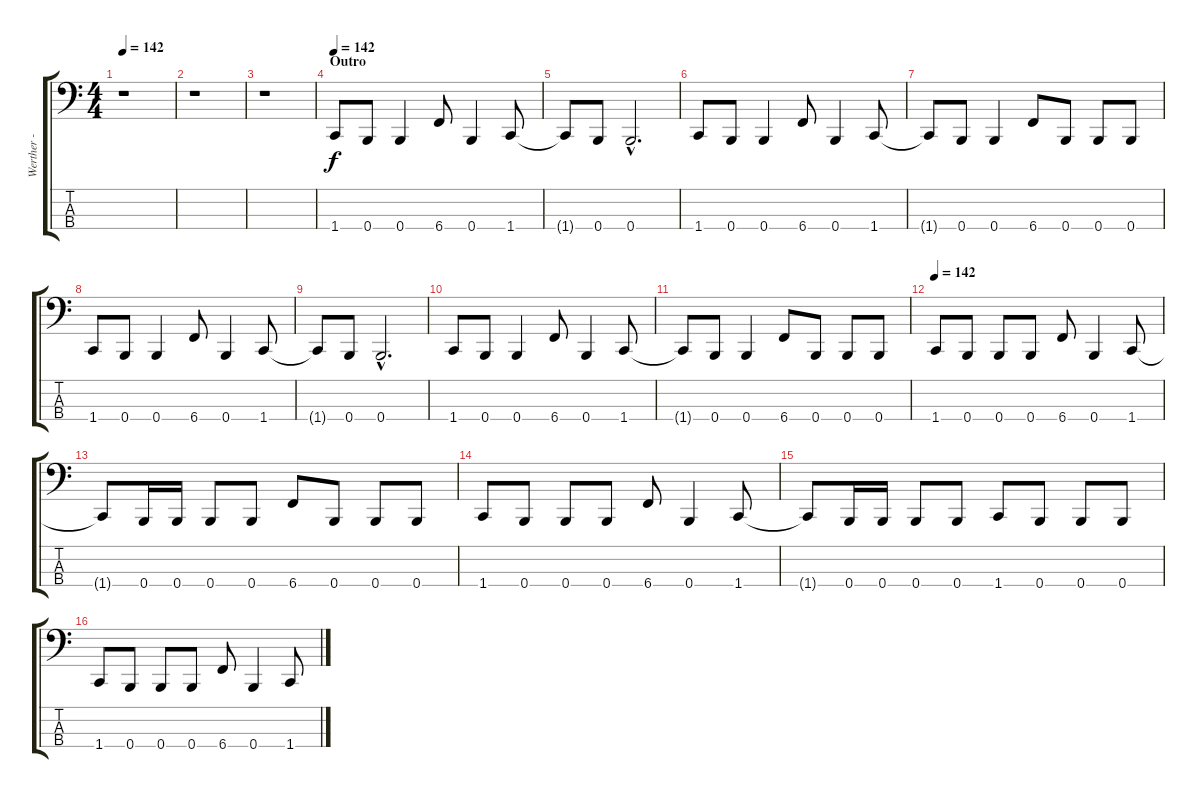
\track ("Werther - Basse" "Werther - ") {instrument electricbasspick}
\staff {score tabs}
\tuning (E2 B1 Gb1 B0) {hide}
\ts (4 4)
\tempo 142
\clef f4
\ks c
r.1{dy f} |
r.1 |
r.1 |
\section ("" "Outro")
\tempo 142
1.4.8{volume 16 balance 8 instrument electricbasspick} 0.4.8 0.4.4 6.4.8 0.4.4 1.4.8 |
1.4{t}.8 0.4.8 0.4{hac}.2{d} |
1.4.8 0.4.8 0.4.4 6.4.8 0.4.4 1.4.8 |
1.4{t}.8 0.4.8 0.4.4 6.4.8 0.4.8 0.4.8 0.4.8 |
1.4.8 0.4.8 0.4.4 6.4.8 0.4.4 1.4.8 |
1.4{t}.8 0.4.8 0.4{hac}.2{d} |
1.4.8 0.4.8 0.4.4 6.4.8 0.4.4 1.4.8 |
1.4{t}.8 0.4.8 0.4.4 6.4.8 0.4.8 0.4.8 0.4.8 |
\section ("" "")
\tempo 142
1.4.8{volume 16 balance 8 instrument electricbasspick} 0.4.8 0.4.8 0.4.8 6.4.8 0.4.4 1.4.8 |
1.4{t}.8 0.4.16 0.4.16 0.4.8 0.4.8 6.4.8 0.4.8 0.4.8 0.4.8 |
1.4.8 0.4.8 0.4.8 0.4.8 6.4.8 0.4.4 1.4.8 |
1.4{t}.8 0.4.16 0.4.16 0.4.8 0.4.8 1.4.8 0.4.8 0.4.8 0.4.8 |
1.4.8 0.4.8 0.4.8 0.4.8 6.4.8 0.4.4 1.4.8
